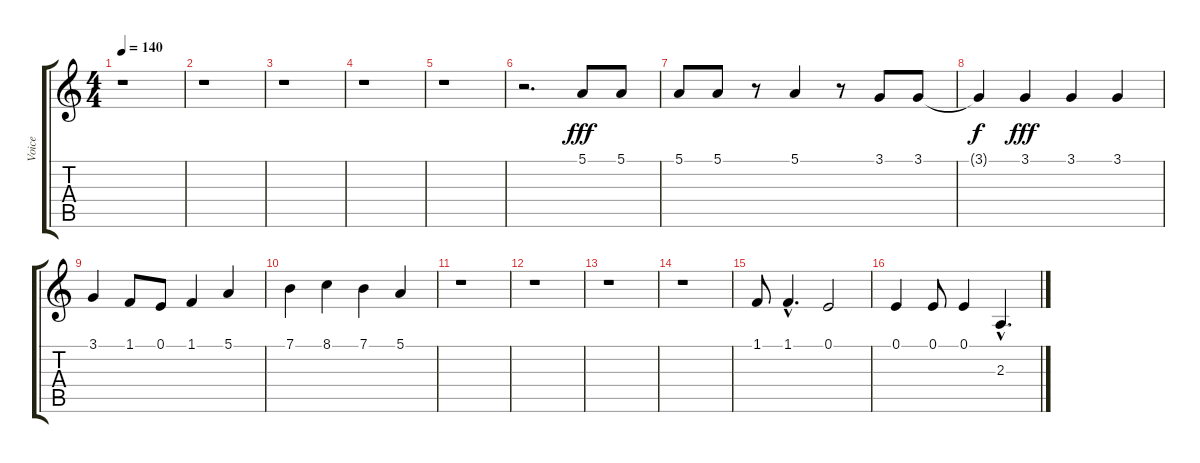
\track ("Voice" "Voice") {instrument lead6voice}
\staff {score tabs}
\tuning (E4 B3 G3 D3 A2 E2) {hide}
\ts (4 4)
\tempo 140
\clef g2
\ks c
r.1{dy f} |
r.1 |
r.1 |
r.1 |
r.1 |
r.2{d} 5.1.8{dy fff} 5.1.8 |
5.1.8 5.1.8 r.8 5.1.4 r.8 3.1.8 3.1.8 |
3.1{t}.4{dy f} 3.1.4{dy fff} 3.1.4 3.1.4 |
3.1.4 1.1.8 0.1.8 1.1.4 5.1.4 |
7.1.4 8.1.4 7.1.4 5.1.4 |
r.1 |
r.1 |
r.1 |
r.1 |
1.1.8 1.1{hac}.4{d} 0.1.2 |
0.1.4 0.1.8 0.1.4 2.3{hac}.4{d}
